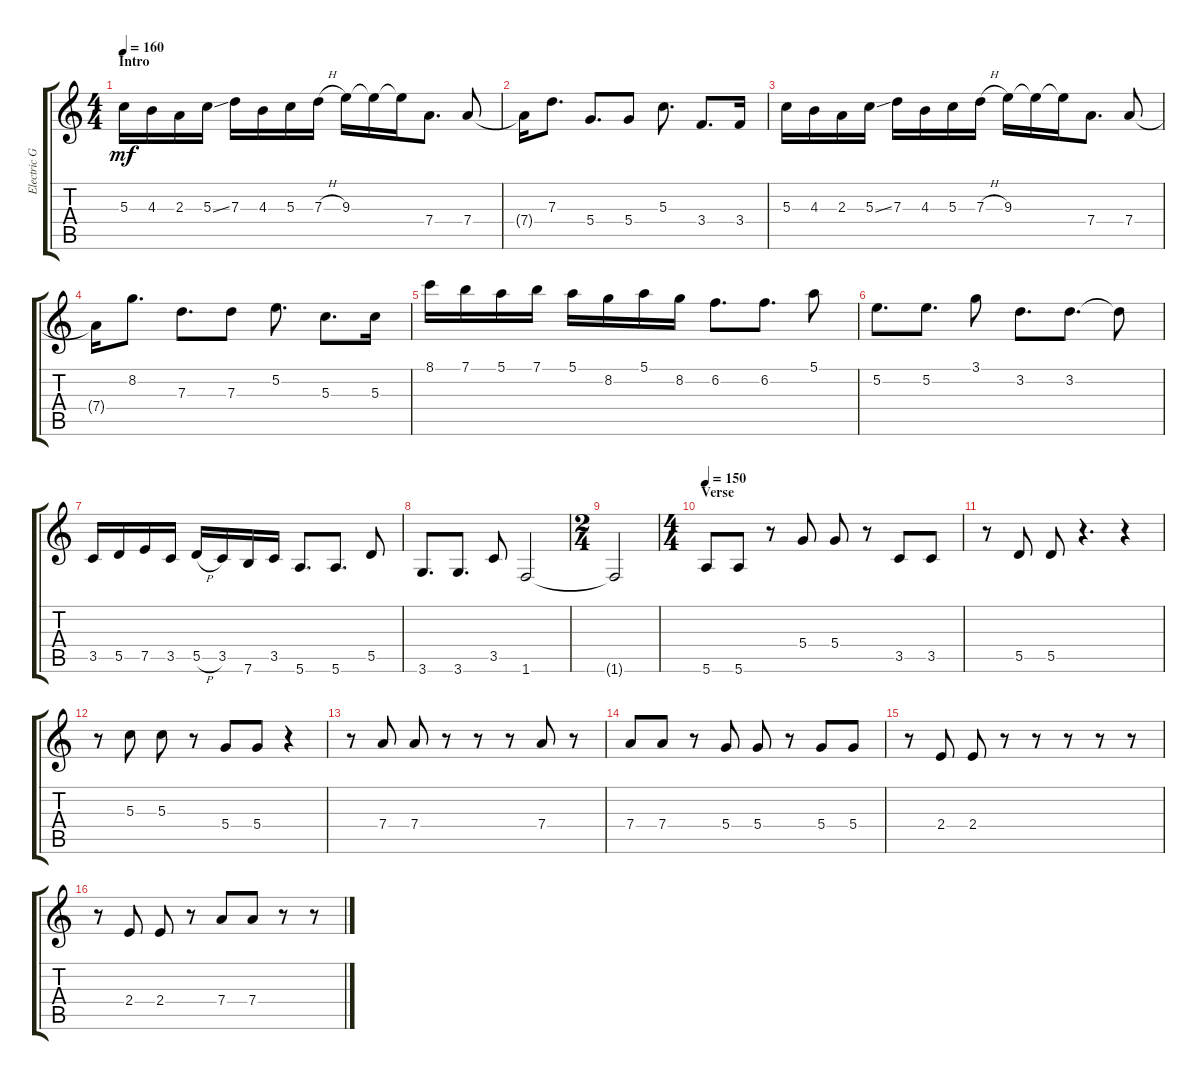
\track ("Electric Guitar" "Electric G") {instrument distortionguitar}
\staff {score tabs}
\tuning (E4 B3 G3 D3 A2 E2) {hide}
\ts (4 4)
\section ("" "Intro")
\tempo 160
\clef g2
\ks c
5.3.16{dy mf instrument distortionguitar} 4.3.16 2.3.16 5.3{ss}.16 7.3.16 4.3.16 5.3.16 7.3{h}.16 9.3.16 9.3{t}.16 9.3{t}.16 7.4.8{d} 7.4.8 |
7.4{t}.16 7.3.8{d} 5.4.8{d} 5.4.8 5.3.8{d} 3.4.8{d} 3.4.16 |
5.3.16 4.3.16 2.3.16 5.3{ss}.16 7.3.16 4.3.16 5.3.16 7.3{h}.16 9.3.16 9.3{t}.16 9.3{t}.16 7.4.8{d} 7.4.8 |
7.4{t}.16 8.2.8{d} 7.3.8{d} 7.3.8 5.2.8{d} 5.3.8{d} 5.3.16 |
8.1.16 7.1.16 5.1.16 7.1.16 5.1.16 8.2.16 5.1.16 8.2.16 6.2.8{d} 6.2.8{d} 5.1.8 |
5.2.8{d} 5.2.8{d} 3.1.8 3.2.8{d} 3.2.8{d} 3.2{t}.8 |
3.5.16 5.5.16 7.5.16 3.5.16 5.5{h}.16 3.5.16 7.6.16 3.5.16 5.6.8{d} 5.6.8{d} 5.5.8 |
3.6.8{d} 3.6.8{d} 3.5.8 1.6.2 |
\ts (2 4)
1.6{t}.2 |
\ts (4 4)
\section ("" "Verse")
\tempo 150
5.6.8 5.6.8 r.8 5.4.8 5.4.8 r.8 3.5.8 3.5.8 |
r.8 5.5.8 5.5.8 r.4{d} r.4 |
r.8 5.3.8 5.3.8 r.8 5.4.8 5.4.8 r.4 |
r.8 7.4.8 7.4.8 r.8 r.8 r.8 7.4.8 r.8 |
7.4.8 7.4.8 r.8 5.4.8 5.4.8 r.8 5.4.8 5.4.8 |
r.8 2.4.8 2.4.8 r.8 r.8 r.8 r.8 r.8 |
r.8 2.4.8 2.4.8 r.8 7.4.8 7.4.8 r.8 r.8
